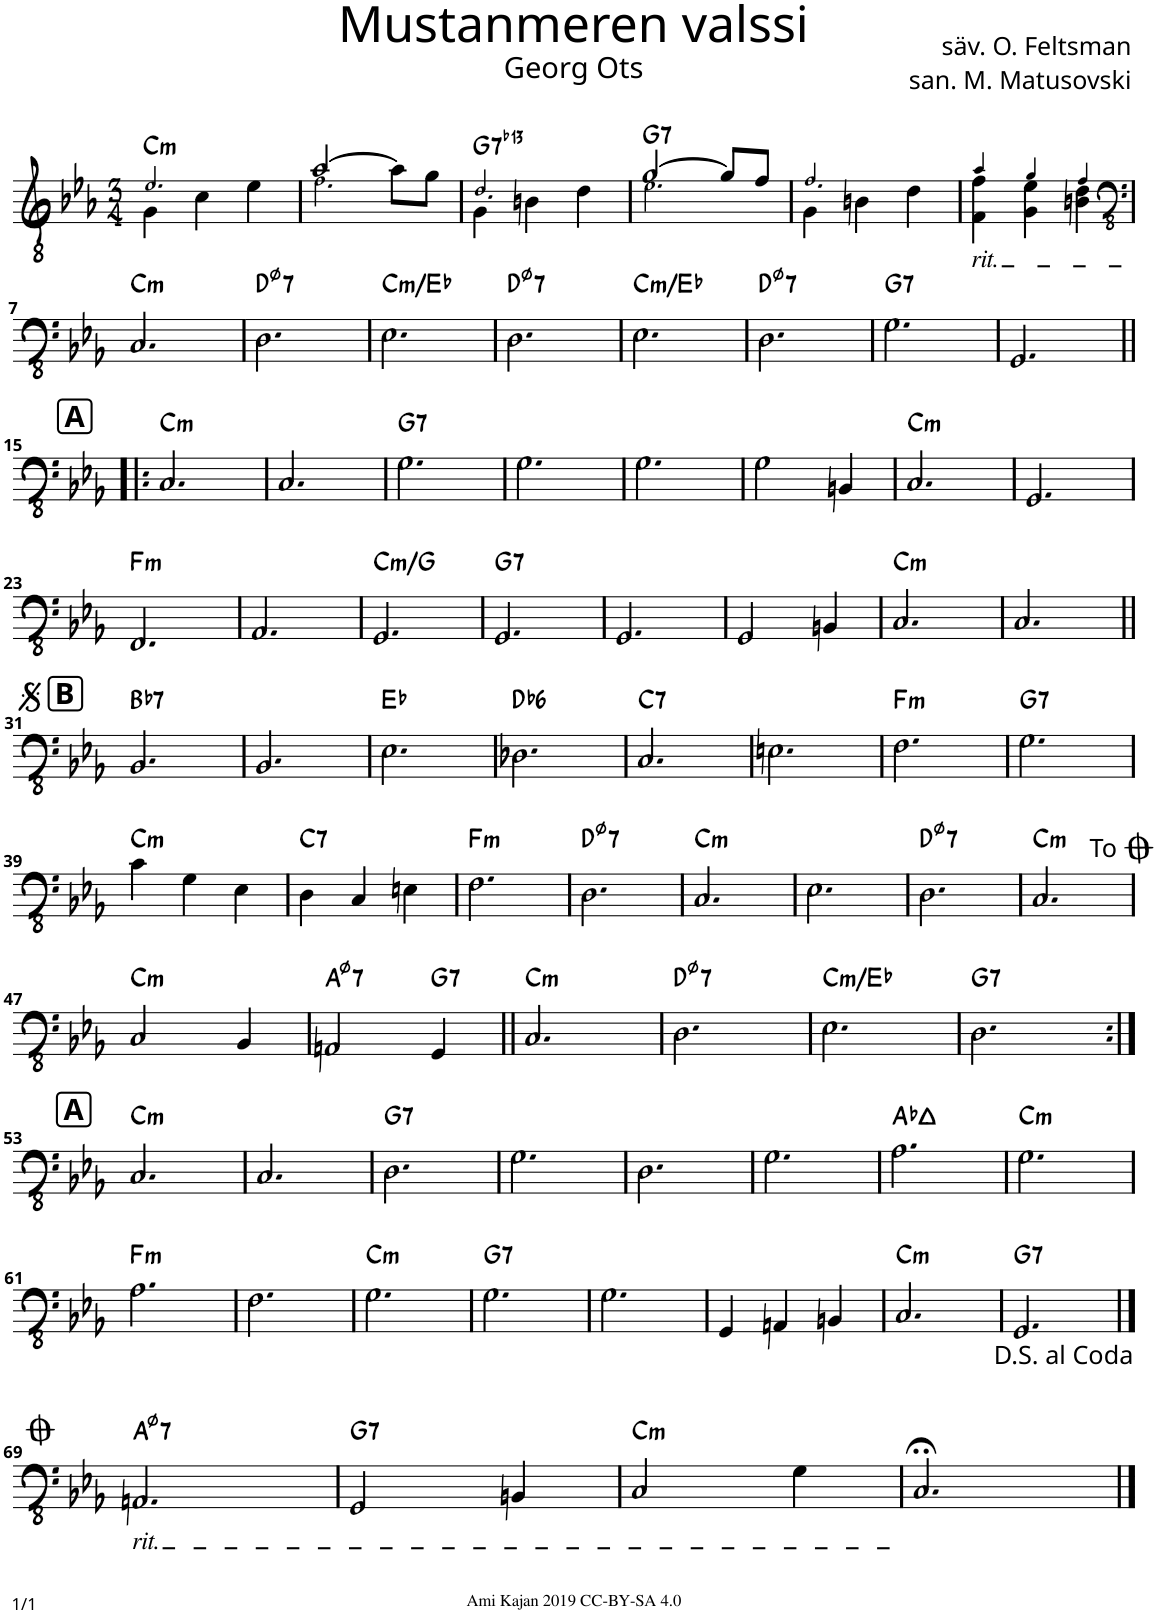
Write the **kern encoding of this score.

**kern	**harte
*part1	*part1
*staff1	*
*I"Piano	*
*I'Pno	*
*clefGv2	*
*k[b-e-a-]	*
*M3/4	*
=1	=1
*^	*
!	!	!LO:H:kt=m
4G\	2.e-!/	C:min
4c\	.	.
4e-\	.	.
=2	=2	=2
[2a-/	2.f!\	.
8a-\L]	.	.
8g\J	.	.
=3	=3	=3
!	!	!LO:H:kt=7
4G\	2.d!/	G:7(b13)
4Bn\	.	.
4d\	.	.
=4	=4	=4
!	!	!LO:H:kt=7
[2g/	2.e-!\	G:7
8g/L]	.	.
8f/J	.	.
=5	=5	=5
4G\	2.f!/	.
4Bn\	.	.
4d\	.	.
=6	=6	=6
!LO:TX:b:i:t=rit.	!	!
4F\ 4f\	4a-!/	.
4G\ 4e-\	4g!/	.
4Bn\ 4d\	4f!/	.
*v	*v	*
!!LO:LB:g=z
=7	=7
*clefFv4	*
*^	*
!	!	!LO:H:kt=m
*v	*v	*
2.CC/	C:min
=8	=8
!	!LO:H:kt=7
2.DD\	D:hdim7
=9	=9
!	!LO:H:kt=m
2.EE-\	C:min/b3
=10	=10
!	!LO:H:kt=7
2.DD\	D:hdim7
=11	=11
!	!LO:H:kt=m
2.EE-\	C:min/b3
=12	=12
!	!LO:H:kt=7
2.DD\	D:hdim7
=13	=13
!	!LO:H:kt=7
2.GG\	G:7
=14	=14
2.GGG/	.
!!LO:LB:g=z
!!LO:REH:place=s1:a:B:cj:fs=14:t=A
=15!|:	=15!|:
!	!LO:H:kt=m
2.CC/	C:min
=16	=16
2.CC/	.
=17	=17
!	!LO:H:kt=7
2.GG\	G:7
=18	=18
2.GG\	.
=19	=19
2.GG\	.
=20	=20
2GG\	.
4BBBn/	.
=21	=21
!	!LO:H:kt=m
2.CC/	C:min
=22	=22
2.GGG/	.
!!LO:LB:g=z
=23	=23
!	!LO:H:kt=m
2.FFF/	F:min
=24	=24
2.AAA-/	.
=25	=25
!	!LO:H:kt=m
2.GGG/	C:min/5
=26	=26
!	!LO:H:kt=7
2.GGG/	G:7
=27	=27
2.GGG/	.
=28	=28
2GGG/	.
4BBBn/	.
=29	=29
!	!LO:H:kt=m
2.CC/	C:min
=30	=30
2.CC/	.
!!LO:LB:g=z
!!LO:REH:place=s1:a:B:cj:fs=14:t=B
=31||	=31||
!	!LO:H:kt=7
2.BBB-/	Bb:7
=32	=32
2.BBB-/	.
=33	=33
2.EE-\	Eb:maj
=34	=34
!	!LO:H:kt=6
2.DD-X\	Db:maj6
=35	=35
!	!LO:H:kt=7
2.CC/	C:7
=36	=36
2.EEn\	.
=37	=37
!	!LO:H:kt=m
2.FF\	F:min
=38	=38
!	!LO:H:kt=7
2.GG\	G:7
!!LO:LB:g=z
=39	=39
!	!LO:H:kt=m
4C\	C:min
4GG\	.
4EE-\	.
=40	=40
!	!LO:H:kt=7
4DD\	C:7
4CC/	.
4EEn\	.
=41	=41
!	!LO:H:kt=m
2.FF\	F:min
=42	=42
!	!LO:H:kt=7
2.DD\	D:hdim7
=43	=43
!	!LO:H:kt=m
2.CC/	C:min
=44	=44
2.EE-\	.
=45	=45
!	!LO:H:kt=7
2.DD\	D:hdim7
=46	=46
2.CC/	C:min
!LO:TX:a:t=To <font size="29"/><font face="ScoreText"/>	!LO:H:kt=m
!!LO:LB:g=z
=47	=47
!	!LO:H:kt=m
2CC/	C:min
4BBB-/	.
=48	=48
!	!LO:H:kt=7
2AAAn/	A:hdim7
!	!LO:H:kt=7
4GGG/	G:7
=49||	=49||
!	!LO:H:kt=m
2.CC/	C:min
=50	=50
!	!LO:H:kt=7
2.DD\	D:hdim7
=51	=51
!	!LO:H:kt=m
2.EE-\	C:min/b3
=52	=52
!	!LO:H:kt=7
2.DD\	G:7
!!LO:LB:g=z
!!LO:REH:place=s1:a:B:cj:fs=14:t=A
=53:|!	=53:|!
!	!LO:H:kt=m
2.CC/	C:min
=54	=54
2.CC/	.
=55	=55
!	!LO:H:kt=7
2.DD\	G:7
=56	=56
2.GG\	.
=57	=57
2.DD\	.
=58	=58
2.GG\	.
=59	=59
2.AA-\	Ab:maj
=60	=60
!	!LO:H:kt=m
2.GG\	C:min
!!LO:LB:g=z
=61	=61
!	!LO:H:kt=m
2.AA-\	F:min
=62	=62
2.FF\	.
=63	=63
!	!LO:H:kt=m
2.GG\	C:min
=64	=64
!	!LO:H:kt=7
2.GG\	G:7
=65	=65
2.GG\	.
=66	=66
4GGG/	.
4AAAn/	.
4BBBn/	.
=67	=67
!	!LO:H:kt=m
2.CC/	C:min
=68	=68
!	!LO:H:kt=7
2.GGG/	G:7
!!LO:LB:g=z
==69	==69
!LO:TX:b:i:t=rit.	!LO:H:kt=7
2.AAAn/	A:hdim7
=70	=70
!	!LO:H:kt=7
2GGG/	G:7
4BBBn/	.
=71	=71
!	!LO:H:kt=m
2CC/	C:min
4GG\	.
=72	=72
2.CC;</	.
==	==
*-	*-
